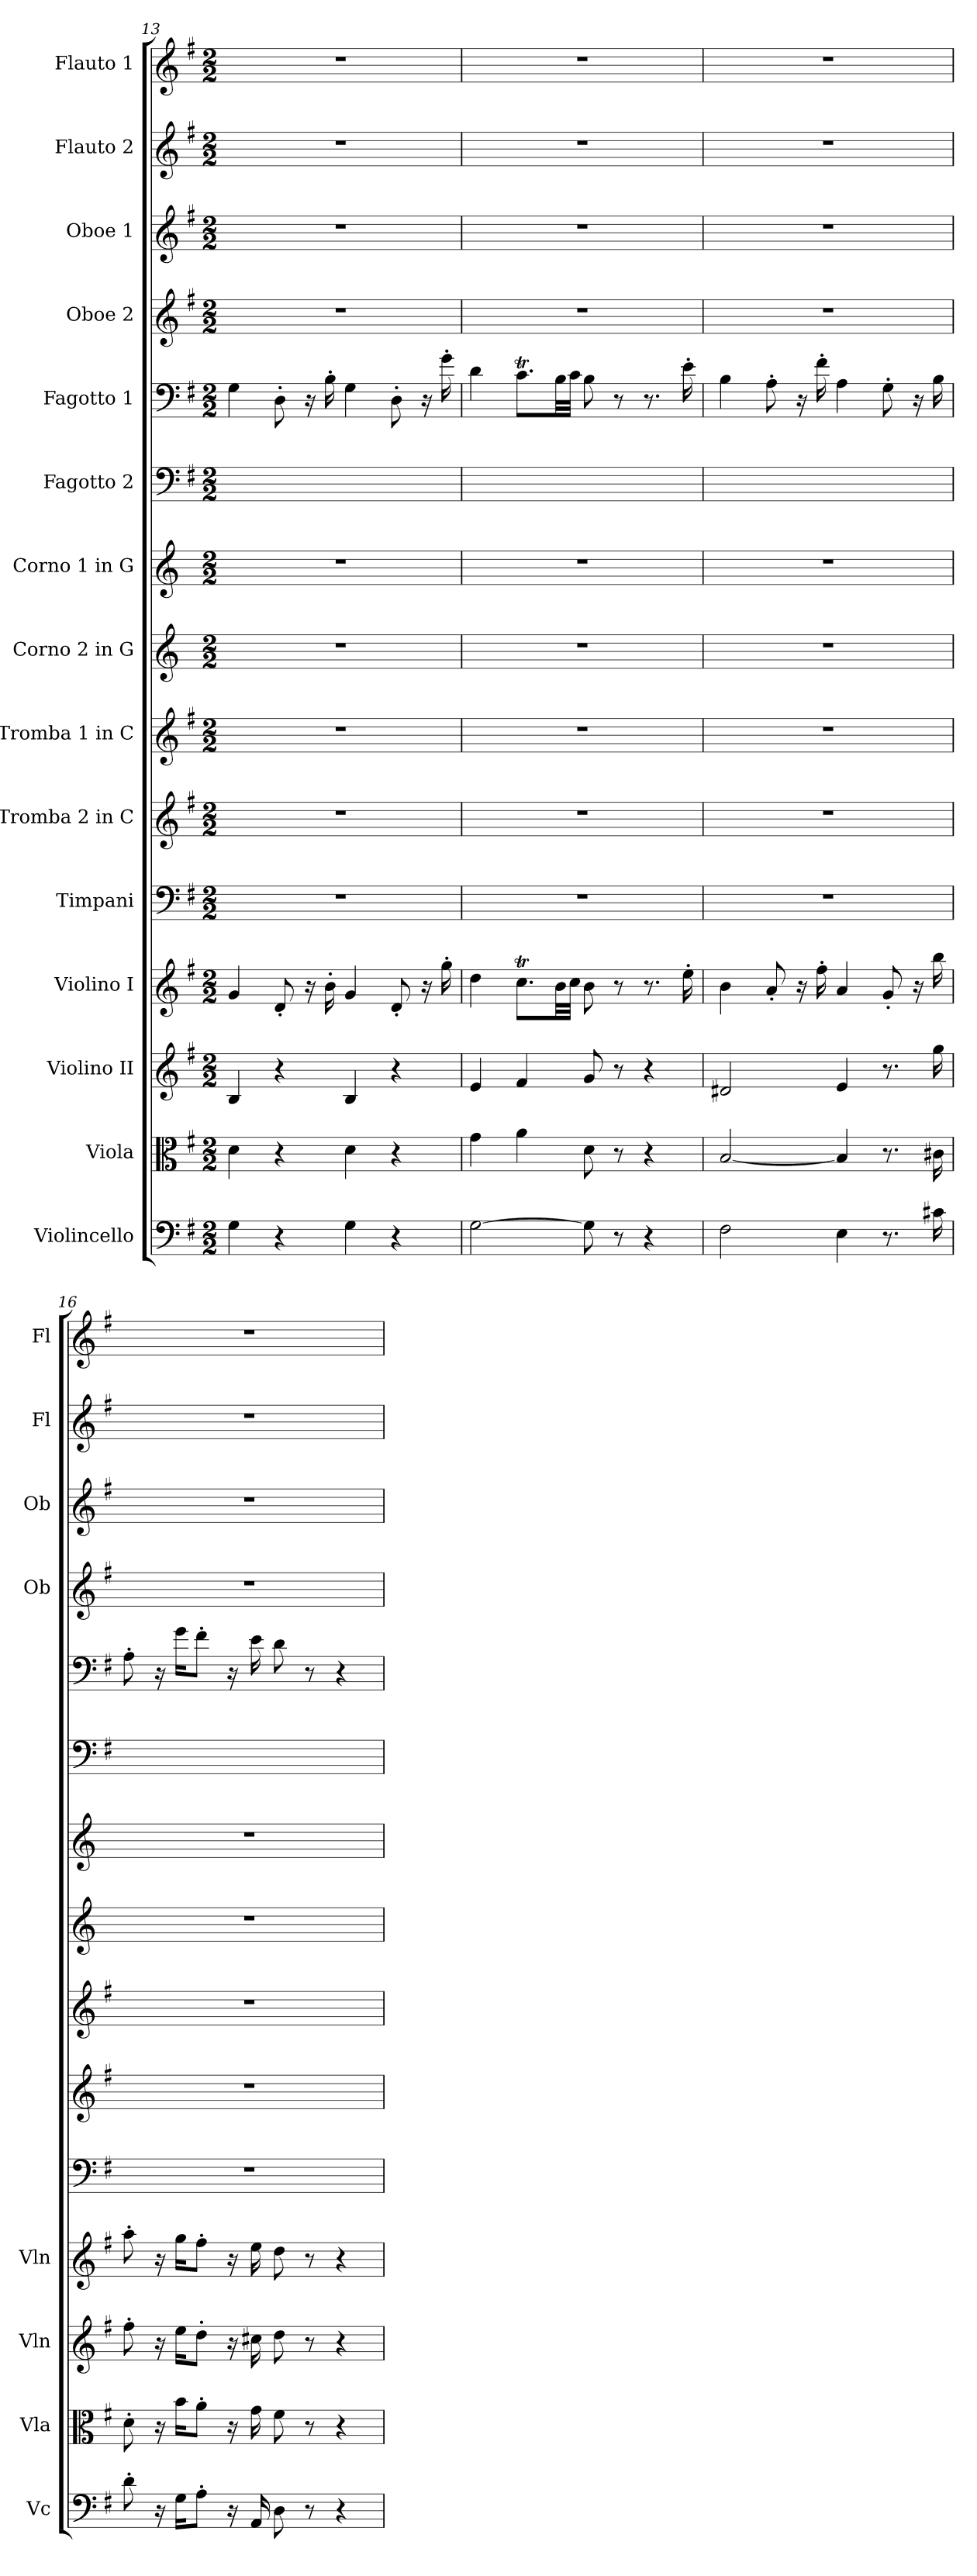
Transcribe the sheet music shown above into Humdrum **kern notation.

**kern	**kern	**kern	**kern	**kern	**kern	**kern	**kern	**kern	**kern	**kern	**kern	**kern	**kern	**kern
*part15	*part14	*part13	*part12	*part11	*part10	*part9	*part8	*part7	*part6	*part5	*part4	*part3	*part2	*part1
*staff15	*staff14	*staff13	*staff12	*staff11	*staff10	*staff9	*staff8	*staff7	*staff6	*staff5	*staff4	*staff3	*staff2	*staff1
*I"Violincello	*I"Viola	*I"Violino II	*I"Violino I	*I"Timpani	*I"Tromba 2 in C	*I"Tromba 1 in C	*I"Corno 2 in G	*I"Corno 1 in G	*I"Fagotto 2	*I"Fagotto 1	*I"Oboe 2	*I"Oboe 1	*I"Flauto 2	*I"Flauto 1
*I'Vc	*I'Vla	*I'Vln	*I'Vln	*	*	*	*	*	*	*	*I'Ob	*I'Ob	*I'Fl	*I'Fl
*clefF4	*clefC3	*clefG2	*clefG2	*clefF4	*clefG2	*clefG2	*clefG2	*clefG2	*clefF4	*clefF4	*clefG2	*clefG2	*clefG2	*clefG2
*	*	*	*	*	*ITrd1c2	*ITrd1c2	*ITrd-4c-7	*ITrd-4c-7	*	*	*	*	*	*
*k[f#]	*k[f#]	*k[f#]	*k[f#]	*k[f#]	*k[b-]	*k[b-]	*k[f#]	*k[f#]	*k[f#]	*k[f#]	*k[f#]	*k[f#]	*k[f#]	*k[f#]
*G:	*G:	*G:	*G:	*G:	*F:	*F:	*G:	*G:	*G:	*G:	*G:	*G:	*G:	*G:
*M2/2	*M2/2	*M2/2	*M2/2	*M2/2	*M2/2	*M2/2	*M2/2	*M2/2	*M2/2	*M2/2	*M2/2	*M2/2	*M2/2	*M2/2
=13	=13	=13	=13	=13	=13	=13	=13	=13	=13	=13	=13	=13	=13	=13
4G	4d	4B	4g	1r	1r	1r	1r	1r	1ryy	4G	1r	1r	1r	1r
4r	4r	4r	8d'	.	.	.	.	.	.	8D'	.	.	.	.
.	.	.	16r	.	.	.	.	.	.	16r	.	.	.	.
.	.	.	16b'	.	.	.	.	.	.	16B'	.	.	.	.
4G	4d	4B	4g	.	.	.	.	.	.	4G	.	.	.	.
4r	4r	4r	8d'	.	.	.	.	.	.	8D'	.	.	.	.
.	.	.	16r	.	.	.	.	.	.	16r	.	.	.	.
.	.	.	16gg'	.	.	.	.	.	.	16g'	.	.	.	.
=14	=14	=14	=14	=14	=14	=14	=14	=14	=14	=14	=14	=14	=14	=14
[2G	4g	4e	4dd	1r	1r	1r	1r	1r	1ryy	4d	1r	1r	1r	1r
.	4a	4f#	8.ccT\L	.	.	.	.	.	.	8.cT\L	.	.	.	.
.	.	.	32b\LL	.	.	.	.	.	.	32B\LL	.	.	.	.
.	.	.	32cc\JJJ	.	.	.	.	.	.	32c\JJJ	.	.	.	.
8G]	8d	8g	8b	.	.	.	.	.	.	8B	.	.	.	.
8r	8r	8r	8r	.	.	.	.	.	.	8r	.	.	.	.
4r	4r	4r	8.r	.	.	.	.	.	.	8.r	.	.	.	.
.	.	.	16ee'	.	.	.	.	.	.	16e'	.	.	.	.
=15	=15	=15	=15	=15	=15	=15	=15	=15	=15	=15	=15	=15	=15	=15
2F#	[2B	2d#X	4b	1r	1r	1r	1r	1r	1ryy	4B	1r	1r	1r	1r
.	.	.	8a'	.	.	.	.	.	.	8A'	.	.	.	.
.	.	.	16r	.	.	.	.	.	.	16r	.	.	.	.
.	.	.	16ff#'	.	.	.	.	.	.	16f#'	.	.	.	.
4E	4B]	4e	4a	.	.	.	.	.	.	4A	.	.	.	.
8.r	8.r	8.r	8g'	.	.	.	.	.	.	8G'	.	.	.	.
.	.	.	16r	.	.	.	.	.	.	16r	.	.	.	.
16c#X	16c#X	16gg	16bb	.	.	.	.	.	.	16B	.	.	.	.
=16	=16	=16	=16	=16	=16	=16	=16	=16	=16	=16	=16	=16	=16	=16
8d'	8d'	8ff#'	8aa'	1r	1r	1r	1r	1r	1ryy	8A'	1r	1r	1r	1r
16r	16r	16r	16r	.	.	.	.	.	.	16r	.	.	.	.
16G\KL	16b\KL	16ee\KL	16gg\KL	.	.	.	.	.	.	16g\KL	.	.	.	.
8A'\J	8a'\J	8dd'\J	8ff#'\J	.	.	.	.	.	.	8f#'\J	.	.	.	.
16r	16r	16r	16r	.	.	.	.	.	.	16r	.	.	.	.
16AA	16g	16cc#X	16ee	.	.	.	.	.	.	16e	.	.	.	.
8D	8f#	8dd	8dd	.	.	.	.	.	.	8d	.	.	.	.
8r	8r	8r	8r	.	.	.	.	.	.	8r	.	.	.	.
4r	4r	4r	4r	.	.	.	.	.	.	4r	.	.	.	.
=	=	=	=	=	=	=	=	=	=	=	=	=	=	=
*-	*-	*-	*-	*-	*-	*-	*-	*-	*-	*-	*-	*-	*-	*-
